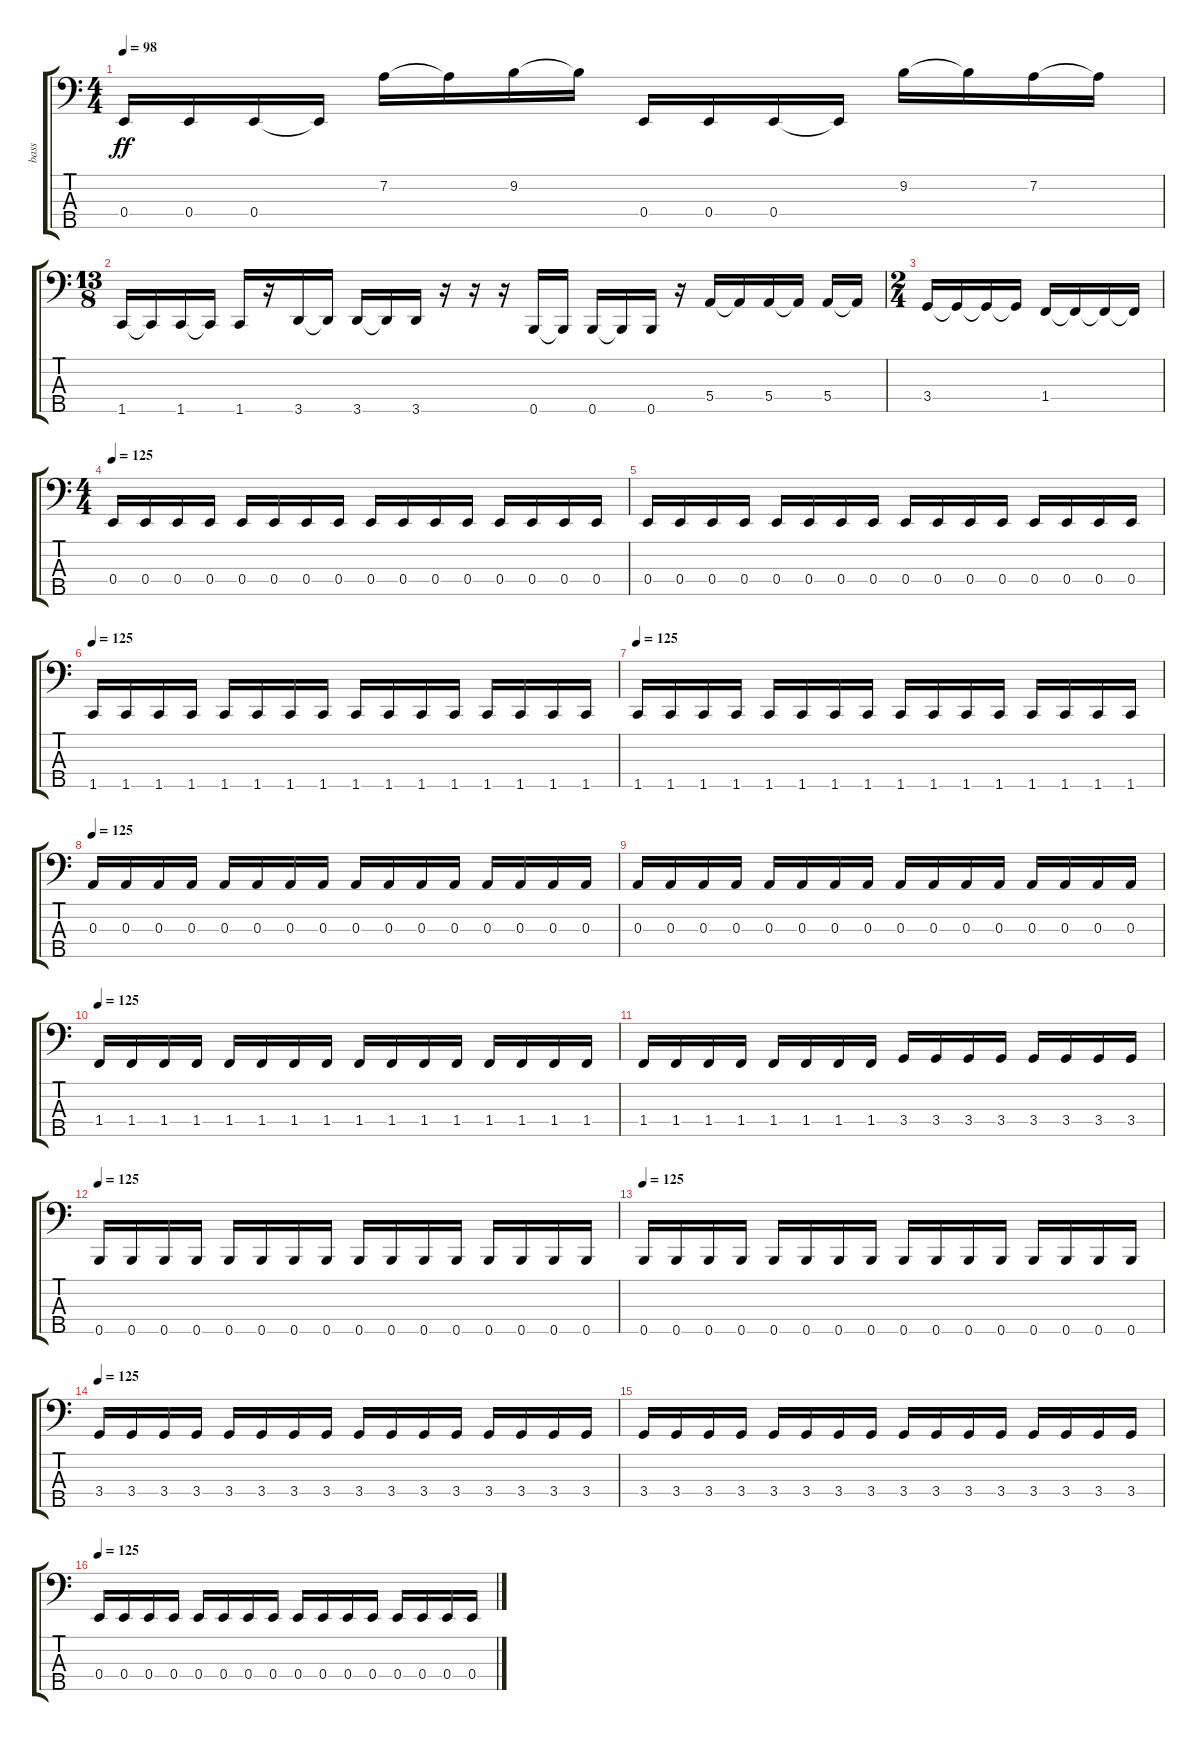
\track ("bass" "bass") {instrument electricbassfinger}
\staff {score tabs}
\tuning (G2 D2 A1 E1 B0) {hide}
\ts (4 4)
\tempo 98
\clef f4
\ks c
0.4.16{dy ff} 0.4.16 0.4.16 0.4{t}.16 7.2.16 7.2{t}.16 9.2.16 9.2{t}.16 0.4.16 0.4.16 0.4.16 0.4{t}.16 9.2.16 9.2{t}.16 7.2.16 7.2{t}.16 |
\ts (13 8)
1.5.16 1.5{t}.16 1.5.16 1.5{t}.16 1.5.16 r.16 3.5.16 3.5{t}.16 3.5.16 3.5{t}.16 3.5.16 r.16 r.16 r.16 0.5.16 0.5{t}.16 0.5.16 0.5{t}.16 0.5.16 r.16 5.4.16 5.4{t}.16 5.4.16 5.4{t}.16 5.4.16 5.4{t}.16 |
\ts (2 4)
3.4.16 3.4{t}.16 3.4{t}.16 3.4{t}.16 1.4.16 1.4{t}.16 1.4{t}.16 1.4{t}.16 |
\ts (4 4)
\tempo 125
0.4.16 0.4.16 0.4.16 0.4.16 0.4.16 0.4.16 0.4.16 0.4.16 0.4.16 0.4.16 0.4.16 0.4.16 0.4.16 0.4.16 0.4.16 0.4.16 |
0.4.16 0.4.16 0.4.16 0.4.16 0.4.16 0.4.16 0.4.16 0.4.16 0.4.16 0.4.16 0.4.16 0.4.16 0.4.16 0.4.16 0.4.16 0.4.16 |
\tempo 125
1.5.16 1.5.16 1.5.16 1.5.16 1.5.16 1.5.16 1.5.16 1.5.16 1.5.16 1.5.16 1.5.16 1.5.16 1.5.16 1.5.16 1.5.16 1.5.16 |
\tempo 125
1.5.16 1.5.16 1.5.16 1.5.16 1.5.16 1.5.16 1.5.16 1.5.16 1.5.16 1.5.16 1.5.16 1.5.16 1.5.16 1.5.16 1.5.16 1.5.16 |
\tempo 125
0.3.16 0.3.16 0.3.16 0.3.16 0.3.16 0.3.16 0.3.16 0.3.16 0.3.16 0.3.16 0.3.16 0.3.16 0.3.16 0.3.16 0.3.16 0.3.16 |
0.3.16 0.3.16 0.3.16 0.3.16 0.3.16 0.3.16 0.3.16 0.3.16 0.3.16 0.3.16 0.3.16 0.3.16 0.3.16 0.3.16 0.3.16 0.3.16 |
\tempo 125
1.4.16 1.4.16 1.4.16 1.4.16 1.4.16 1.4.16 1.4.16 1.4.16 1.4.16 1.4.16 1.4.16 1.4.16 1.4.16 1.4.16 1.4.16 1.4.16 |
1.4.16 1.4.16 1.4.16 1.4.16 1.4.16 1.4.16 1.4.16 1.4.16 3.4.16 3.4.16 3.4.16 3.4.16 3.4.16 3.4.16 3.4.16 3.4.16 |
\tempo 125
0.5.16 0.5.16 0.5.16 0.5.16 0.5.16 0.5.16 0.5.16 0.5.16 0.5.16 0.5.16 0.5.16 0.5.16 0.5.16 0.5.16 0.5.16 0.5.16 |
\tempo 125
0.5.16 0.5.16 0.5.16 0.5.16 0.5.16 0.5.16 0.5.16 0.5.16 0.5.16 0.5.16 0.5.16 0.5.16 0.5.16 0.5.16 0.5.16 0.5.16 |
\tempo 125
3.4.16 3.4.16 3.4.16 3.4.16 3.4.16 3.4.16 3.4.16 3.4.16 3.4.16 3.4.16 3.4.16 3.4.16 3.4.16 3.4.16 3.4.16 3.4.16 |
3.4.16 3.4.16 3.4.16 3.4.16 3.4.16 3.4.16 3.4.16 3.4.16 3.4.16 3.4.16 3.4.16 3.4.16 3.4.16 3.4.16 3.4.16 3.4.16 |
\tempo 125
0.4.16 0.4.16 0.4.16 0.4.16 0.4.16 0.4.16 0.4.16 0.4.16 0.4.16 0.4.16 0.4.16 0.4.16 0.4.16 0.4.16 0.4.16 0.4.16
